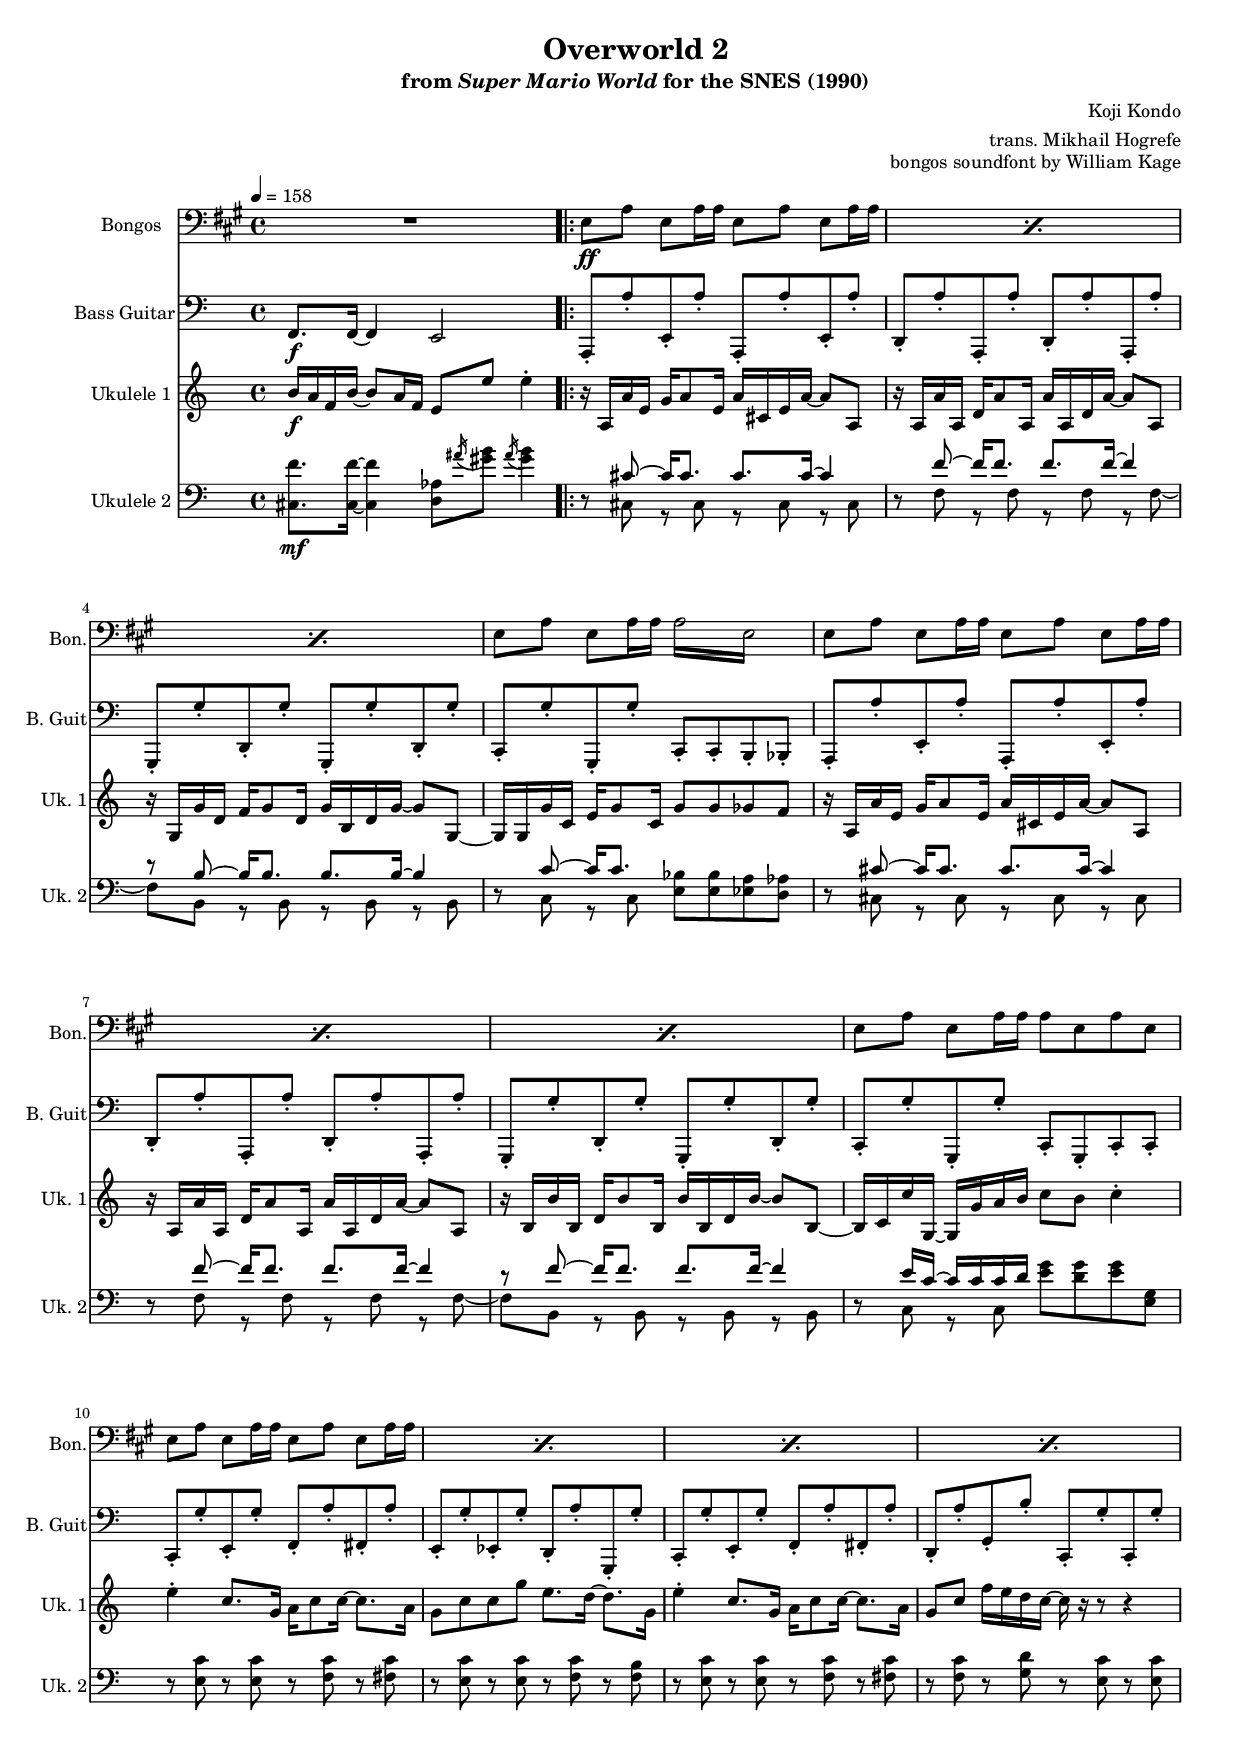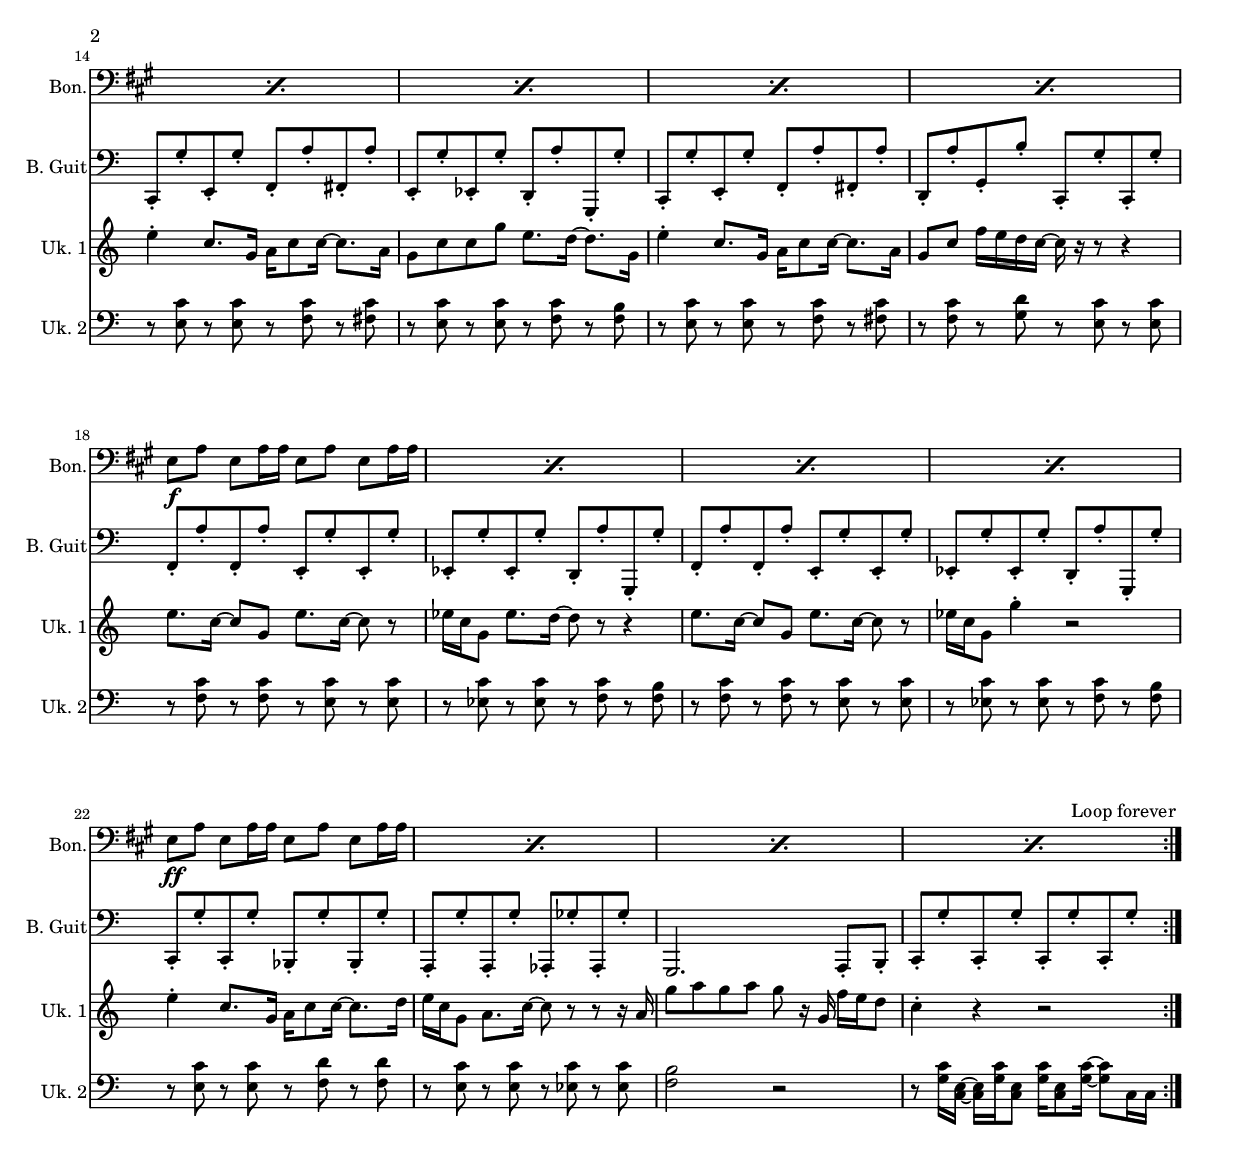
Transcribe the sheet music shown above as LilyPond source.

\version "2.22.0"
#(set-global-staff-size 16)

\paper {
  left-margin = 0.6\in
}

\book {
    \header {
        title = "Overworld 2"
        subtitle = \markup { "from" {\italic "Super Mario World"} "for the SNES (1990)" }
        composer = "Koji Kondo"
        arranger = "trans. Mikhail Hogrefe"
        opus = "bongos soundfont by William Kage"
    }

    \score {
        {
            <<
                \new Staff \relative c {                 
                    \set Staff.instrumentName = "Bongos"
                    \set Staff.shortInstrumentName = "Bon."  
\key a \major
\clef bass
R1 |
\repeat percent 3 { e8\ff a e a16 a e8 a e a16 a | }
e8 a e a16 a \repeat tremolo 4 { a16 e } |
\repeat percent 3 { e8 a e a16 a e8 a e a16 a | }
e8 a e a16 a a8 e a e |
\repeat percent 8 { e8 a e a16 a e8 a e a16 a | }
\repeat percent 4 { e8\f a e a16 a e8 a e a16 a | }
\repeat percent 4 { e8\ff a e a16 a e8 a e a16 a | }
                }

                 \new Staff \relative c, {                 
                    \set Staff.instrumentName = "Bass Guitar"
                    \set Staff.shortInstrumentName = "B. Guit"  
\key c \major
\clef bass
\tempo 4 = 158
f8.\f f16 ~ f4 e2 |
                    \repeat volta 2 {
a,8-. a''-. e,-. a'-. a,,-. a''-. e,-. a'-. 
d,,8-. a''-. a,,-. a''-. d,,-. a''-. a,,-. a''-. |
g,,8-. g''-. d,-. g'-. g,,-. g''-. d,-. g'-. |
c,,-. g''-. g,,-. g''-. c,,-. c-. b-. bes-. |
a8-. a''-. e,-. a'-. a,,-. a''-. e,-. a'-. 
d,,8-. a''-. a,,-. a''-. d,,-. a''-. a,,-. a''-. |
g,,8-. g''-. d,-. g'-. g,,-. g''-. d,-. g'-. |
c,,-. g''-. g,,-. g''-. c,,-. g-. c-. c-. |
c8-. g''-. e,-. g'-. f,-. a'-. fis,-. a'-. |
e,8-. g'-. ees,-. g'-. d,-. a''-. g,,-. g''-. |
c,,8-. g''-. e,-. g'-. f,-. a'-. fis,-. a'-. |
d,,8-. a''-. g,-. b'-. c,,-. g''-. c,,-. g''-. |
c,,8-. g''-. e,-. g'-. f,-. a'-. fis,-. a'-. |
e,8-. g'-. ees,-. g'-. d,-. a''-. g,,-. g''-. |
c,,8-. g''-. e,-. g'-. f,-. a'-. fis,-. a'-. |
d,,8-. a''-. g,-. b'-. c,,-. g''-. c,,-. g''-. |
f,8-. a'-. f,-. a'-. e,-. g'-. e,-. g'-. |
ees,-. g'-. ees,-. g'-. d,-. a''-. g,,-. g''-. |
f,8-. a'-. f,-. a'-. e,-. g'-. e,-. g'-. |
ees,-. g'-. ees,-. g'-. d,-. a''-. g,,-. g''-. |
c,,-. g''-. c,,-. g''-. bes,,-. g''-. bes,,-. g''-. |
a,,-. g''-. a,,-. g''-. aes,,-. ges''-. aes,,-. ges''-. |
g,,2. a8-. b-. |
c8-. g''-. c,,-. g''-. c,,-. g''-. c,,-. g''-. |
                    }
\once \override Score.RehearsalMark.self-alignment-X = #RIGHT
\mark \markup { \fontsize #-2 "Loop forever" }
                }

                \new Staff \relative c'' {                 
                    \set Staff.instrumentName = "Ukulele 1"
                    \set Staff.shortInstrumentName = "Uk. 1"  
\key c \major
b16\f a f b ~ b8 a16 f e8 e' e4-. |
r16 a,, a' e g a8 e16 a cis, e a ~ a8 a, |
r16 a a' a, d a'8 a,16 a' a, d a' ~ a8 a, |
r16 g g' d f g8 d16 g b, d g ~ g8 g, ~ |
g16 g g' c, e g8 c,16 g'8 g ges f |
r16 a, a' e g a8 e16 a cis, e a ~ a8 a, |
r16 a a' a, d a'8 a,16 a' a, d a' ~ a8 a, |
r16 b b' b, d b'8 b,16 b' b, d b' ~ b8 b, ~ |
b16 c c' g, ~ g g' a b c8 b c4-. |
e4-. c8. g16 a c8 c16 ~ c8. a16 |
g8 c c g' e8. d16 ~ d8. g,16 |
e'4-. c8. g16 a c8 c16 ~ c8. a16 |
g8 c f16 e d c ~ c r r8 r4 |
e4-. c8. g16 a c8 c16 ~ c8. a16 |
g8 c c g' e8. d16 ~ d8. g,16 |
e'4-. c8. g16 a c8 c16 ~ c8. a16 |
g8 c f16 e d c ~ c r r8 r4 |
e8. c16 ~ c8 g e'8. c16 ~ c8 r |
ees16 c g8 ees'8. d16 ~ d8 r r4 |
e8. c16 ~ c8 g e'8. c16 ~ c8 r |
ees16 c g8 g'4-. r2 |
e4-. c8. g16 a c8 c16 ~ c8. d16 |
e16 c g8 a8. c16 ~ c8 r r r16 a |
g'8 a g a g r16 g, f' e d8 |
c4-. r r2 |
                }

                \new Staff \relative c {                 
                    \set Staff.instrumentName = "Ukulele 2"
                    \set Staff.shortInstrumentName = "Uk. 2"  
\key c \major
\clef bass
<cis f'>8.\mf 16 ~ 4 <d aes'>8 \acciaccatura ais''16 <gis b>8 \acciaccatura ais16 <gis b>4 |
r8 <<{cis,8 ~ cis16 cis8. cis cis16 ~ cis4}\\{cis,8 r cis r cis r cis}>> |
r8 <<{
f'8 ~ f16 f8. f f16 ~ f4 |
r8 b, ~ b16 b8. b b16 ~ b4 |
}\\{
f8 r f r f r f ~ |
f8 b, r b r b r b |
}>> |
r8 <<{c'8 ~ c16 c8.}\\{c,8 r c}>> <e bes'>8 8 <ees a> <d aes'> |
r8 <<{cis'8 ~ cis16 cis8. cis cis16 ~ cis4}\\{cis,8 r cis r cis r cis}>> |
r8 <<{
f'8 ~ f16 f8. f f16 ~ f4 |
r8 f ~ f16 f8. f f16 ~ f4 |
}\\{
f,8 r f r f r f ~ |
f8 b, r b r b r b |
}>> |
r8 <<{e'16 c ~ c c c d}\\{c,8 r c}>> <e' g>8 <d g> <e g> <e, g> |
r8 <e c'> r <e c'> r <f c'> r <fis c'> |
r8 <e c'> r <e c'> r <f c'> r <f b> |
r8 <e c'> r <e c'> r <f c'> r <fis c'> |
r8 <f c'> r <g d'> r <e c'> r <e c'> |
r8 <e c'> r <e c'> r <f c'> r <fis c'> |
r8 <e c'> r <e c'> r <f c'> r <f b> |
r8 <e c'> r <e c'> r <f c'> r <fis c'> |
r8 <f c'> r <g d'> r <e c'> r <e c'> |
r8 <f c'> r <f c'> r <e c'> r <e c'> |
r8 <ees c'> r <ees c'> r <f c'> r <f b> |
r8 <f c'> r <f c'> r <e c'> r <e c'> |
r8 <ees c'> r <ees c'> r <f c'> r <f b> |
r8 <e c'> r <e c'> r <f d'> r <f d'> |
r8 <e c'> r <e c'> r <ees c'> r <ees c'> |
<f b>2 r |
r8 <g c>16 <c, e>16 ~ 16 <g' c> <c, e>8 <g' c>16 <c, e>8 <g' c>16 ~ 8 c,16 c |
                }
            >>
        }
        \layout {
            \context {
                \Staff
                \RemoveEmptyStaves
            }
            \context {
                \DrumStaff
                \RemoveEmptyStaves
            }
        }
    }
}
